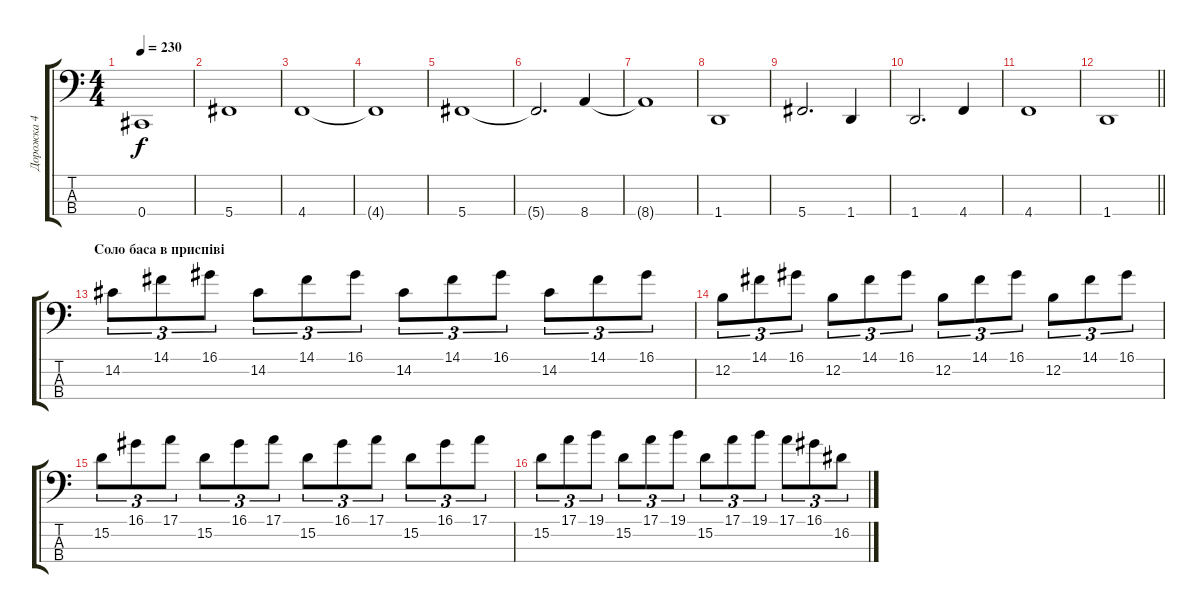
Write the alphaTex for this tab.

\track ("Дорожка 4" "Дорожка 4") {instrument electricbassfinger}
\staff {score tabs}
\tuning (E2 B1 Gb1 Db1) {hide}
\ts (4 4)
\tempo 230
\clef f4
\ks c
0.4.1{dy f} |
5.4.1 |
4.4.1 |
4.4{t}.1 |
5.4.1 |
5.4{t}.2{d} 8.4.4 |
8.4{t}.1 |
1.4.1 |
5.4.2{d} 1.4.4 |
1.4.2{d} 4.4.4 |
4.4.1 |
\barLineRight lightlight
1.4.1 |
\section ("" "Соло баса в приспіві")
14.2.8{tu (3 2)} 14.1.8{tu (3 2)} 16.1.8{tu (3 2)} 14.2.8{tu (3 2)} 14.1.8{tu (3 2)} 16.1.8{tu (3 2)} 14.2.8{tu (3 2)} 14.1.8{tu (3 2)} 16.1.8{tu (3 2)} 14.2.8{tu (3 2)} 14.1.8{tu (3 2)} 16.1.8{tu (3 2)} |
12.2.8{tu (3 2)} 14.1.8{tu (3 2)} 16.1.8{tu (3 2)} 12.2.8{tu (3 2)} 14.1.8{tu (3 2)} 16.1.8{tu (3 2)} 12.2.8{tu (3 2)} 14.1.8{tu (3 2)} 16.1.8{tu (3 2)} 12.2.8{tu (3 2)} 14.1.8{tu (3 2)} 16.1.8{tu (3 2)} |
15.2.8{tu (3 2)} 16.1.8{tu (3 2)} 17.1.8{tu (3 2)} 15.2.8{tu (3 2)} 16.1.8{tu (3 2)} 17.1.8{tu (3 2)} 15.2.8{tu (3 2)} 16.1.8{tu (3 2)} 17.1.8{tu (3 2)} 15.2.8{tu (3 2)} 16.1.8{tu (3 2)} 17.1.8{tu (3 2)} |
15.2.8{tu (3 2)} 17.1.8{tu (3 2)} 19.1.8{tu (3 2)} 15.2.8{tu (3 2)} 17.1.8{tu (3 2)} 19.1.8{tu (3 2)} 15.2.8{tu (3 2)} 17.1.8{tu (3 2)} 19.1.8{tu (3 2)} 17.1.8{tu (3 2)} 16.1.8{tu (3 2)} 16.2.8{tu (3 2)}
